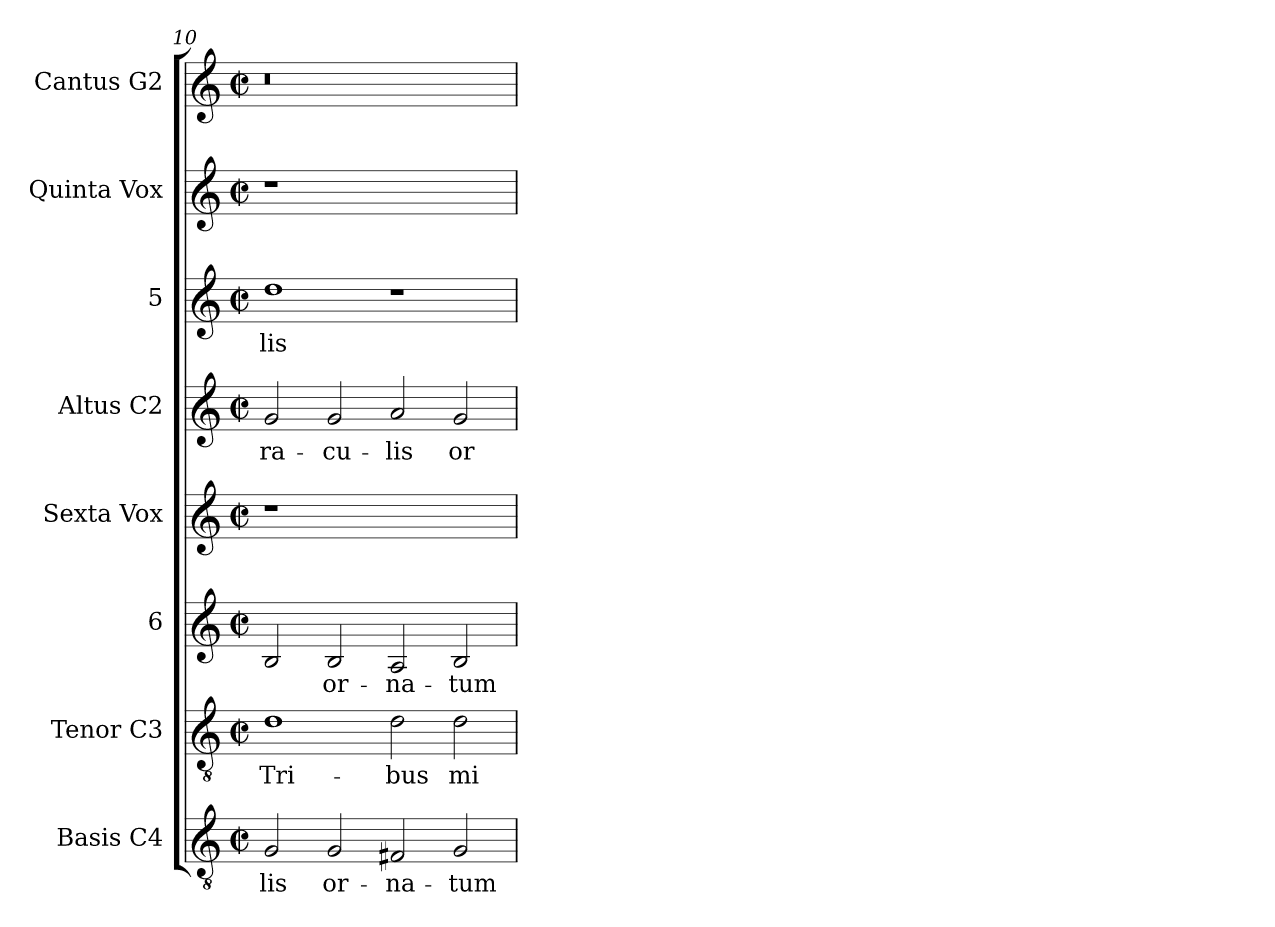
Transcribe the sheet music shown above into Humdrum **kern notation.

**kern	**text	**kern	**text	**kern	**text	**kern	**kern	**text	**kern	**text	**kern	**kern
*part8	*part8	*part7	*part7	*part6	*part6	*part5	*part4	*part4	*part3	*part3	*part2	*part1
*staff8	*staff8	*staff7	*staff7	*staff6	*staff6	*staff5	*staff4	*staff4	*staff3	*staff3	*staff2	*staff1
*I"Basis  C4	*	*I"Tenor  C3	*	*I"6	*	*I"Sexta  Vox	*I"Altus  C2	*	*I"5	*	*I"Quinta  Vox	*I"Cantus  G2
*I'B	*	*I'T	*	*	*	*	*I'A	*	*	*	*	*I'C
*clefGv2	*	*clefGv2	*	*clefG2	*	*clefG2	*clefG2	*	*clefG2	*	*clefG2	*clefG2
*k[]	*	*k[]	*	*k[]	*	*k[]	*k[]	*	*k[]	*	*k[]	*k[]
*C:	*	*C:	*	*C:	*	*C:	*C:	*	*C:	*	*C:	*C:
*M2/2	*	*M2/2	*	*M2/2	*	*M2/2	*M2/2	*	*M2/2	*	*M2/2	*M2/2
*met(c|)	*	*met(c|)	*	*met(c|)	*	*met(c|)	*met(c|)	*	*met(c|)	*	*met(c|)	*met(c|)
=10	=10	=10	=10	=10	=10	=10	=10	=10	=10	=10	=10	=10
!	!LO:LY:b:cj	!	!LO:LY:b:cj	!	!LO:LY:b:cj	!	!	!LO:LY:b:cj	!	!LO:LY:b:cj	!	!
2G/	-lis	1d	Tri-	2B/	--	1r	2g/	-ra-	1dd	-lis	1r	0r
!	!LO:LY:b:cj	!	!	!	!LO:LY:b:cj	!	!	!LO:LY:b:cj	!	!	!	!
2G/	or-	.	.	2B/	-or-	.	2g/	-cu-	.	.	.	.
!	!LO:LY:b:cj	!	!LO:LY:b:cj	!	!LO:LY:b:cj	!	!	!LO:LY:b:cj	!	!	!	!
2F#X/	-na-	2d\	-bus	2A/	-na-	1ryy	2a/	-lis	1r	.	1ryy	.
!	!LO:LY:b:cj	!	!LO:LY:b:cj	!	!LO:LY:b:cj	!	!	!LO:LY:b:cj	!	!	!	!
2G/	-tum	2d\	mi-	2B/	-tum	.	2g/	or-	.	.	.	.
=	=	=	=	=	=	=	=	=	=	=	=	=
*-	*-	*-	*-	*-	*-	*-	*-	*-	*-	*-	*-	*-
